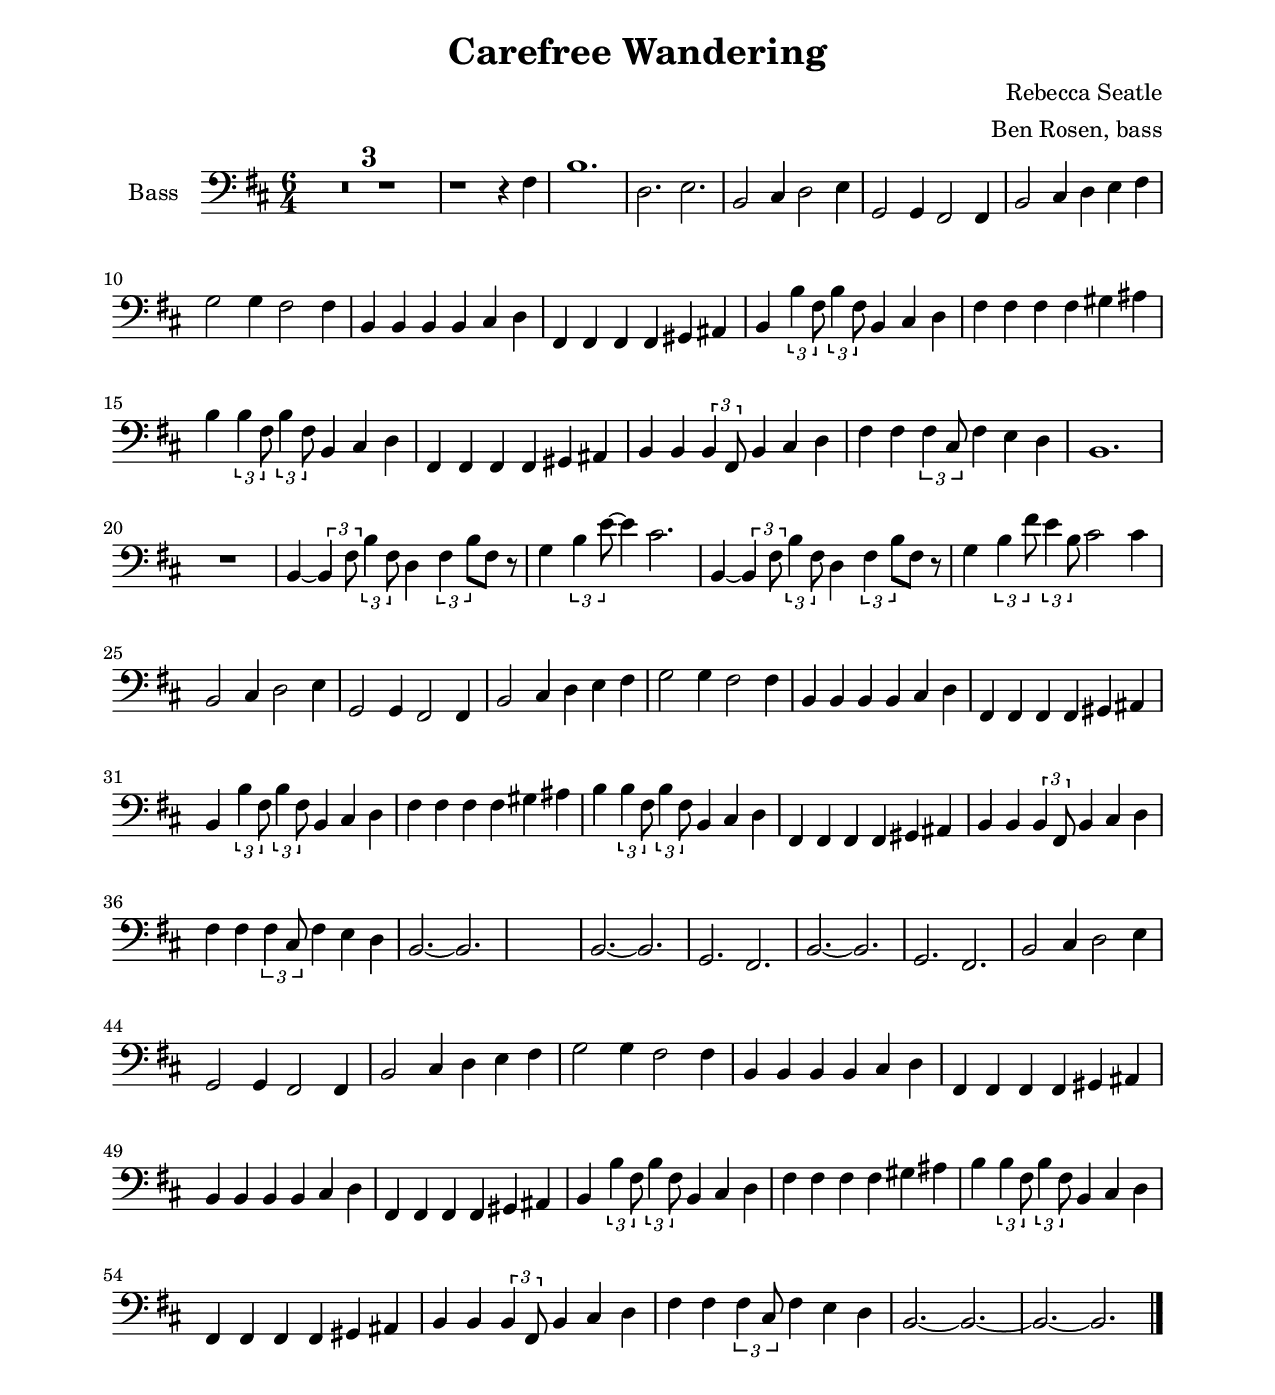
\version "2.24.0"

\include "settings.ily"

\header {
  title = "Carefree Wandering"
  composer = "Rebecca Seatle"
  arranger = "Ben Rosen, bass"
}

music = \relative fs {
  \key b \minor
  \time 6/4
  \clef "bass"

  \compressMMRests {
    R1. * 3 |
  }

  r1 r4 fs |

  b1. |
  d,2. e |
  b2 cs4 d2 e4 |
  g,2 g4 fs2 fs4 |

  b2 cs4 d e fs |
  g2 g4 fs2 fs4 |
  b,4 b b b cs d |
  fs,4 fs fs fs gs as |

  b4 \tuplet 3/2 { b' fs8 } \tuplet 3/2 { b4 fs8 } b,4 cs d |
  fs4 fs fs fs gs as |
  b4 \tuplet 3/2 { b fs8 } \tuplet 3/2 { b4 fs8 } b,4 cs d |
  fs,4 fs fs fs gs as |

  b4 b \tuplet 3/2 { b fs8 } b4 cs d |
  fs4 fs \tuplet 3/2 { fs cs8 } fs4 e d |
  b1. |
  R1. |

  b4 ~ \tuplet 3/2 { b4 fs'8 } \tuplet 3/2 { b4 fs8 } |
  d4 \tuplet 3/2 { fs b8 } fs r |
  g4 \tuplet 3/2 { b e8 ~ } e4 |
  cs2. |

  b,4 ~ \tuplet 3/2 { b4 fs'8 } \tuplet 3/2 { b4 fs8 } |
  d4 \tuplet 3/2 { fs4 b8 } fs8 r8 |
  g4 \tuplet 3/2 { b4 fs'8 } \tuplet 3/2 { e4 b8 } |

  cs2 cs4 |
  b,2 cs4 |
  d2 e4 |
  g,2 g4 |

  fs2 fs4 |
  b2 cs4 |
  d4 e4 fs4 |
  g2 g4 |

  fs2 fs4 |
  b,4 b4 b4 |
  b4 cs4 d4 |
  fs,4 fs4 fs4 |

  fs4 gs4 as4 |
  b4 \tuplet 3/2 { b'4 fs8 } \tuplet 3/2 { b4 fs8 } |
  b,4 cs4 d4 |
  fs4 fs4 fs4 |

  fs4 gs4 as4 |
  b4 \tuplet 3/2 { b4 fs8 } \tuplet 3/2 { b4 fs8 } |
  b,4 cs4 d4 |
  fs,4 fs4 fs4 |

  fs4 gs4 as4 |
  b4 b4 \tuplet 3/2 { b4 fs8 } |
  b4 cs4 d4 |
  fs4 fs4 \tuplet 3/2 { fs4 cs8 } |

  fs4 e4 d4 |
  b2. ~ |
  b2. |
  s1. |

  b2. ~ |
  b2. |
  g2. |
  fs2. |

  b2. ~ |
  b2. |
  g2. |
  fs2. |

  b2 cs4 |
  d2 e4 |
  g,2 g4 |
  fs2 fs4 |

  b2 cs4 |
  d4 e4 fs4 |
  g2 g4 |
  fs2 fs4 |

  b,4 b4 b4 |
  b4 cs4 d4 |
  fs,4 fs4 fs4 |
  fs4 gs4 as4 |

  b4 b4 b4 |
  b4 cs4 d4 |
  fs,4 fs4 fs4 |
  fs4 gs4 as4 |

  b4 \tuplet 3/2 { b'4 fs8 } \tuplet 3/2 { b4 fs8 } |
  b,4 cs4 d4 |
  fs4 fs4 fs4 |
  fs4 gs4 as4 |

  b4 \tuplet 3/2 { b4 fs8 } \tuplet 3/2 { b4 fs8 } |
  b,4 cs4 d4 |
  fs,4 fs4 fs4 |
  fs4 gs4 as4 |

  b4 b4 \tuplet 3/2 { b4 fs8 } |
  b4 cs4 d4 |
  fs4 fs4 \tuplet 3/2 { fs4 cs8 } |
  fs4 e4 d4 |

  \repeat unfold 3 { b2. ~ } |
  b2.

  \bar "|."
}

\score {
  \new Staff \with {
    instrumentName = "Bass"
  } {
    \music
  }
}
